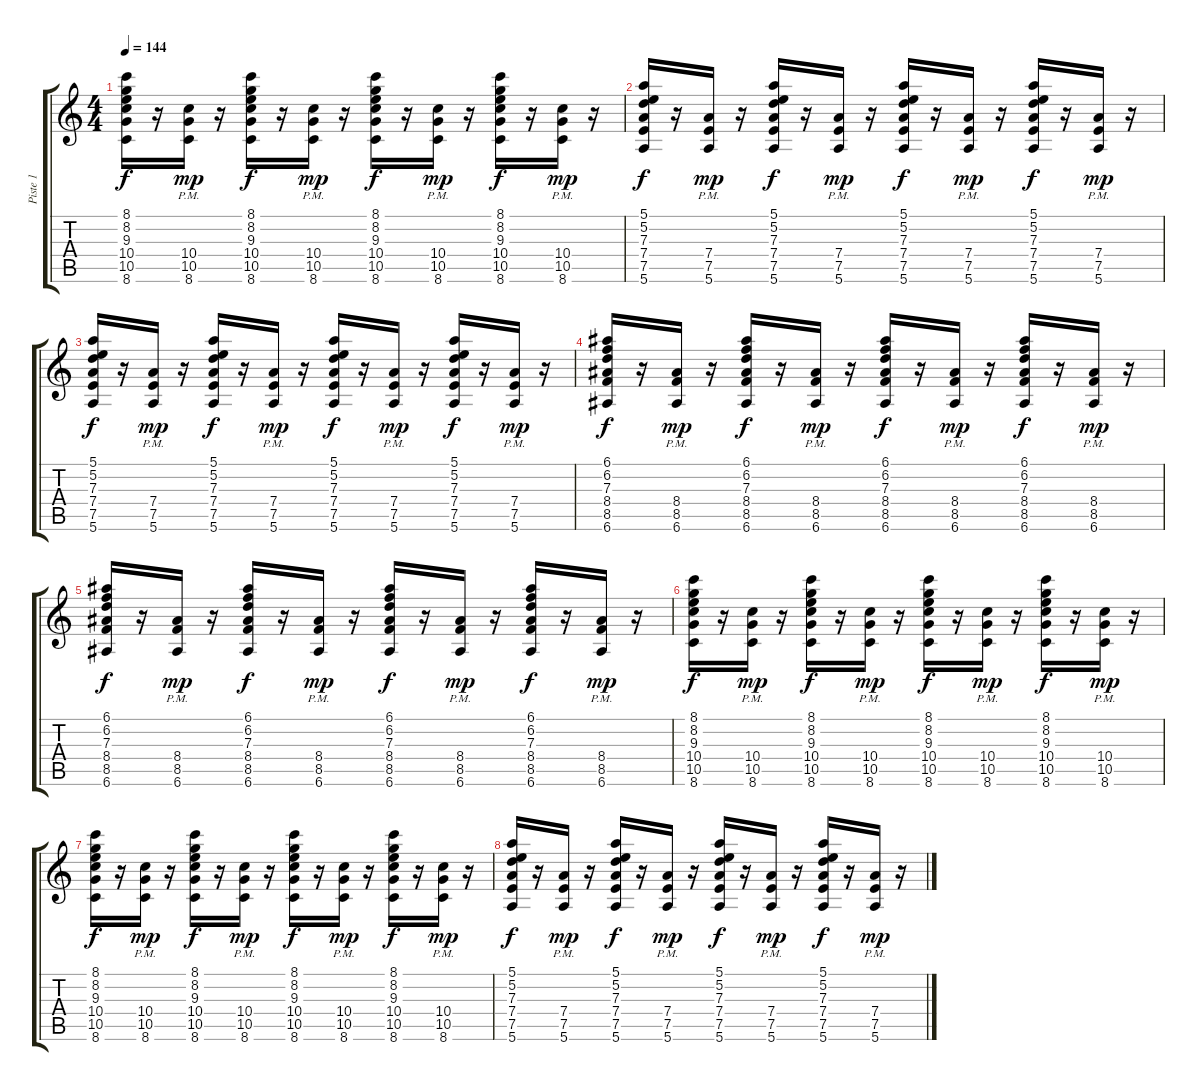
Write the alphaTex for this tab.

\track ("Piste 1" "Piste 1") {instrument electricguitarclean}
\staff {score tabs}
\tuning (E4 B3 G3 D3 A2 E2) {hide}
\ts (4 4)
\tempo 144
\clef g2
\ks c
(8.1 8.2 9.3 10.4 10.5 8.6).16{dy f} r.16 (10.4 10.5 8.6{pm}).16{dy mp} r.16 (8.1 8.2 9.3 10.4 10.5 8.6).16{dy f} r.16 (10.4 10.5 8.6{pm}).16{dy mp} r.16 (8.1 8.2 9.3 10.4 10.5 8.6).16{dy f} r.16 (10.4{pm} 10.5 8.6).16{dy mp} r.16 (8.1 8.2 9.3 10.4 10.5 8.6).16{dy f} r.16 (10.4{pm} 10.5 8.6).16{dy mp} r.16 |
(5.1 5.2 7.3 7.4 7.5 5.6).16{dy f} r.16 (7.4 7.5 5.6{pm}).16{dy mp} r.16 (5.1 5.2 7.3 7.4 7.5 5.6).16{dy f} r.16 (7.4 7.5 5.6{pm}).16{dy mp} r.16 (5.1 5.2 7.3 7.4 7.5 5.6).16{dy f} r.16 (7.4 7.5 5.6{pm}).16{dy mp} r.16 (5.1 5.2 7.3 7.4 7.5 5.6).16{dy f} r.16 (7.4 7.5 5.6{pm}).16{dy mp} r.16 |
(5.1 5.2 7.3 7.4 7.5 5.6).16{dy f} r.16 (7.4 7.5 5.6{pm}).16{dy mp} r.16 (5.1 5.2 7.3 7.4 7.5 5.6).16{dy f} r.16 (7.4 7.5 5.6{pm}).16{dy mp} r.16 (5.1 5.2 7.3 7.4 7.5 5.6).16{dy f} r.16 (7.4 7.5 5.6{pm}).16{dy mp} r.16 (5.1 5.2 7.3 7.4 7.5 5.6).16{dy f} r.16 (7.4 7.5 5.6{pm}).16{dy mp} r.16 |
(6.1 6.2 7.3 8.4 8.5 6.6).16{dy f} r.16 (8.4 8.5 6.6{pm}).16{dy mp} r.16 (6.1 6.2 7.3 8.4 8.5 6.6).16{dy f} r.16 (8.4 8.5 6.6{pm}).16{dy mp} r.16 (6.1 6.2 7.3 8.4 8.5 6.6).16{dy f} r.16 (8.4{pm} 8.5 6.6).16{dy mp} r.16 (6.1 6.2 7.3 8.4 8.5 6.6).16{dy f} r.16 (8.4{pm} 8.5 6.6).16{dy mp} r.16 |
(6.1 6.2 7.3 8.4 8.5 6.6).16{dy f} r.16 (8.4 8.5 6.6{pm}).16{dy mp} r.16 (6.1 6.2 7.3 8.4 8.5 6.6).16{dy f} r.16 (8.4 8.5 6.6{pm}).16{dy mp} r.16 (6.1 6.2 7.3 8.4 8.5 6.6).16{dy f} r.16 (8.4{pm} 8.5 6.6).16{dy mp} r.16 (6.1 6.2 7.3 8.4 8.5 6.6).16{dy f} r.16 (8.4{pm} 8.5 6.6).16{dy mp} r.16 |
(8.1 8.2 9.3 10.4 10.5 8.6).16{dy f} r.16 (10.4 10.5 8.6{pm}).16{dy mp} r.16 (8.1 8.2 9.3 10.4 10.5 8.6).16{dy f} r.16 (10.4 10.5 8.6{pm}).16{dy mp} r.16 (8.1 8.2 9.3 10.4 10.5 8.6).16{dy f} r.16 (10.4{pm} 10.5 8.6).16{dy mp} r.16 (8.1 8.2 9.3 10.4 10.5 8.6).16{dy f} r.16 (10.4{pm} 10.5 8.6).16{dy mp} r.16 |
(8.1 8.2 9.3 10.4 10.5 8.6).16{dy f} r.16 (10.4 10.5 8.6{pm}).16{dy mp} r.16 (8.1 8.2 9.3 10.4 10.5 8.6).16{dy f} r.16 (10.4 10.5 8.6{pm}).16{dy mp} r.16 (8.1 8.2 9.3 10.4 10.5 8.6).16{dy f} r.16 (10.4{pm} 10.5 8.6).16{dy mp} r.16 (8.1 8.2 9.3 10.4 10.5 8.6).16{dy f} r.16 (10.4{pm} 10.5 8.6).16{dy mp} r.16 |
(5.1 5.2 7.3 7.4 7.5 5.6).16{dy f} r.16 (7.4 7.5 5.6{pm}).16{dy mp} r.16 (5.1 5.2 7.3 7.4 7.5 5.6).16{dy f} r.16 (7.4 7.5 5.6{pm}).16{dy mp} r.16 (5.1 5.2 7.3 7.4 7.5 5.6).16{dy f} r.16 (7.4 7.5 5.6{pm}).16{dy mp} r.16 (5.1 5.2 7.3 7.4 7.5 5.6).16{dy f} r.16 (7.4 7.5 5.6{pm}).16{dy mp} r.16
